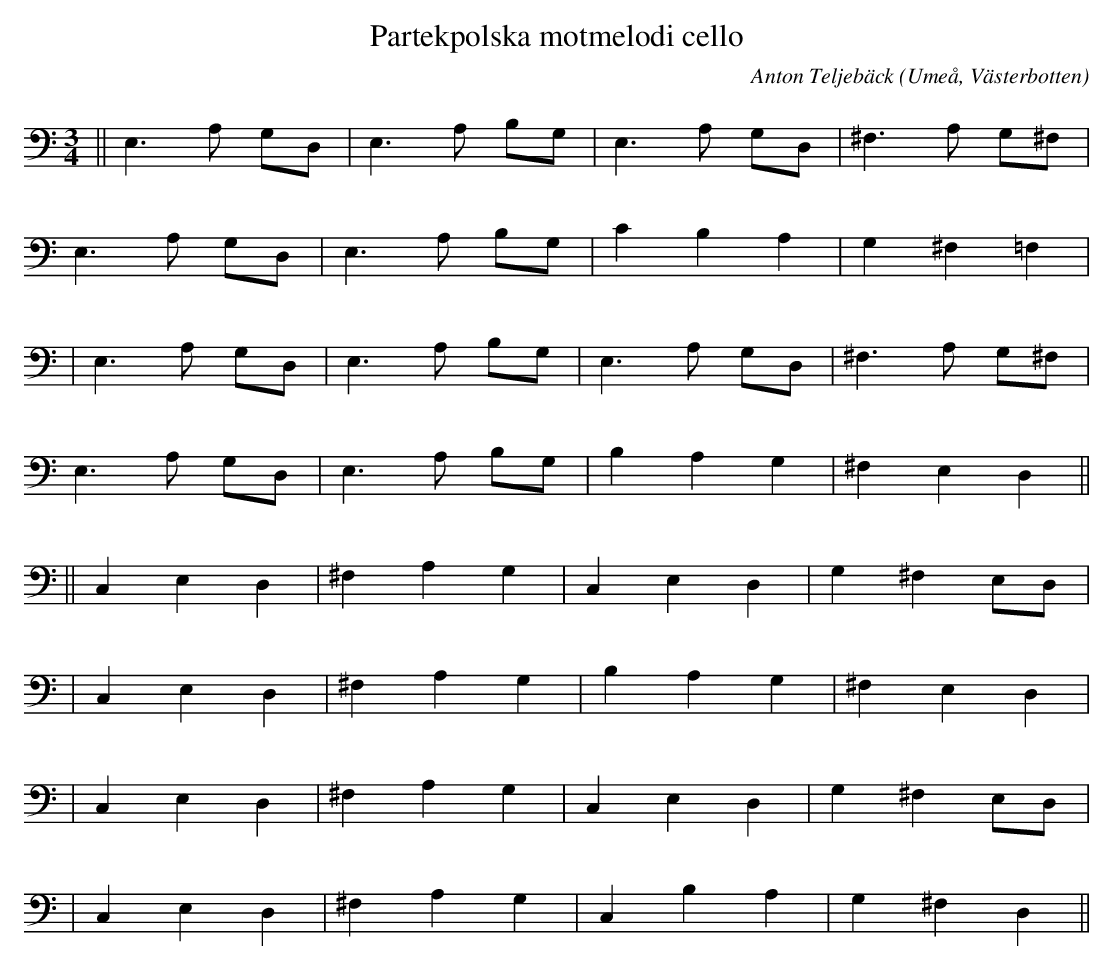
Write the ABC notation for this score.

X:1
T:Partekpolska motmelodi cello
O:Umeå, Västerbotten
C:Anton Teljebäck
M:3/4
L:1/8
K:Am
||E,3A, G,D, | E,3A, B,G, | E,3A, G,D, | ^F,3A, G,^F,|
E,3A, G,D, | E,3A, B,G, | C2 B,2 A,2 | G,2 ^F,2 =F,2 |
| E,3A, G,D, | E,3A, B,G, | E,3A, G,D, | ^F,3A, G,^F,|
E,3A, G,D, | E,3A, B,G, | B,2 A,2 G,2 | ^F,2 E,2 D,2 ||
L:1/4
|| C,E,D, | ^F,A,G, | C,E,D, | G,^F,E,/D,/ |
| C,E,D, | ^F,A,G, | B,A,G, | ^F,E,D, |
|C,E,D, | ^F,A,G, | C,E,D, | G,^F,E,/D,/ |
| C,E,D, | ^F,A,G, | C, B, A, | G, ^F, D, ||
